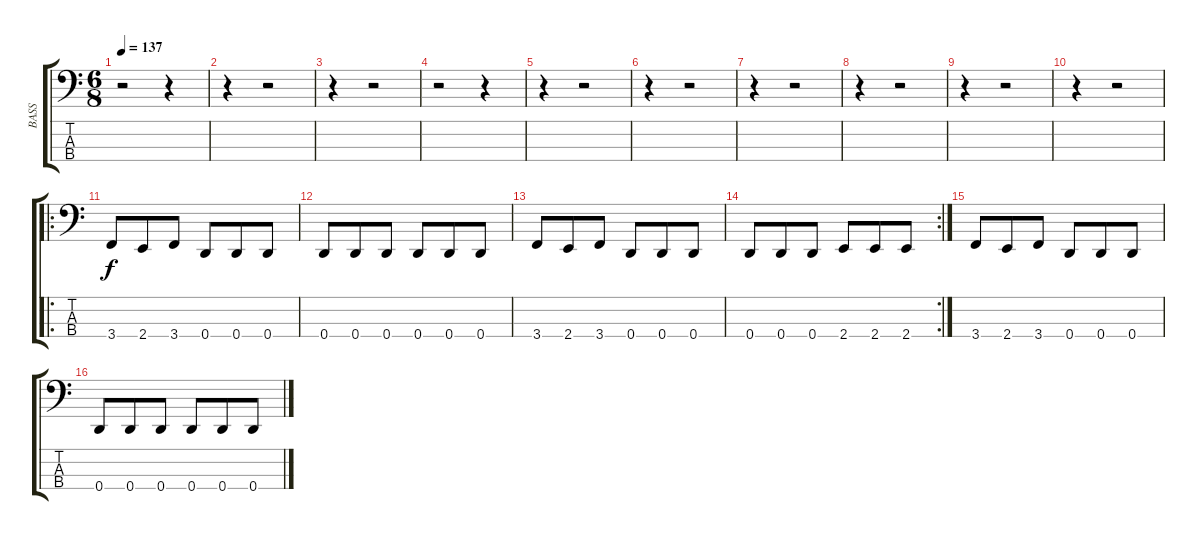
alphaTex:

\track ("BASS" "BASS") {instrument electricbassfinger}
\staff {score tabs}
\tuning (F2 C2 G1 D1) {hide}
\ts (6 8)
\tempo 137
\clef f4
\ks c
r.2{dy f} r.4 |
r.4 r.2 |
r.4 r.2 |
r.2 r.4 |
r.4 r.2 |
r.4 r.2 |
r.4 r.2 |
r.4 r.2 |
r.4 r.2 |
r.4 r.2 |
\ro
3.4.8 2.4.8 3.4.8 0.4.8 0.4.8 0.4.8 |
0.4.8 0.4.8 0.4.8 0.4.8 0.4.8 0.4.8 |
3.4.8 2.4.8 3.4.8 0.4.8 0.4.8 0.4.8 |
\rc 2
0.4.8 0.4.8 0.4.8 2.4.8 2.4.8 2.4.8 |
3.4.8 2.4.8 3.4.8 0.4.8 0.4.8 0.4.8 |
0.4.8 0.4.8 0.4.8 0.4.8 0.4.8 0.4.8
